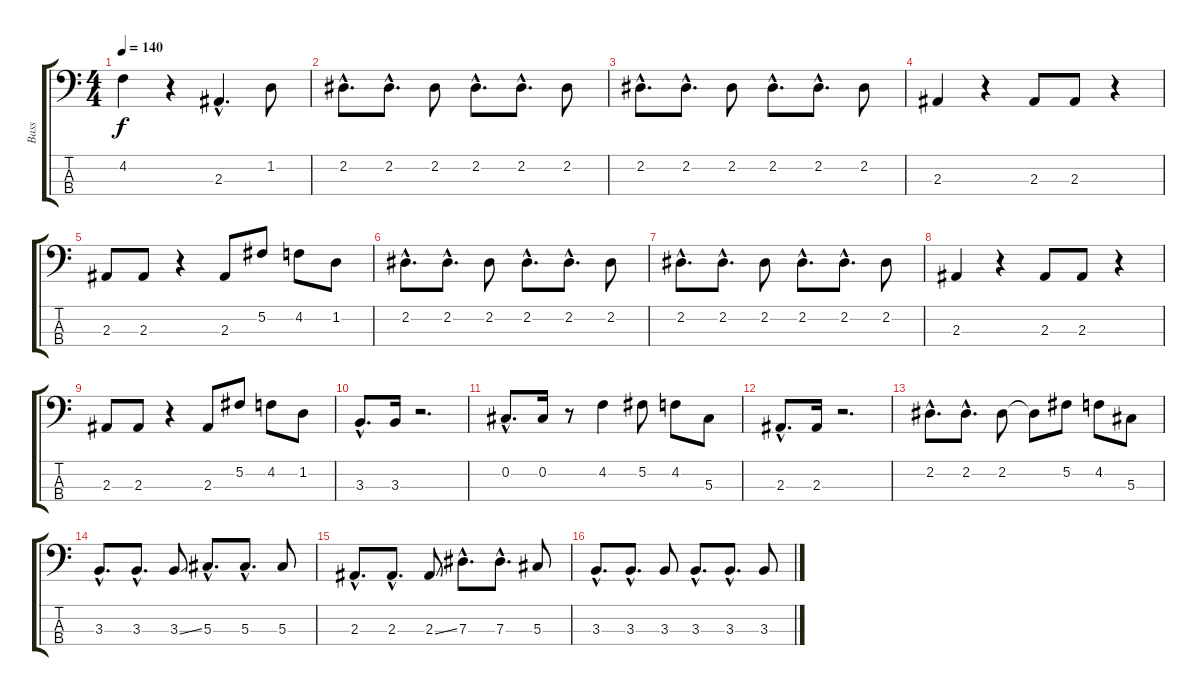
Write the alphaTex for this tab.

\track ("Bass" "Bass") {instrument electricbasspick}
\staff {score tabs}
\tuning (Gb2 Db2 Ab1 Eb1) {hide}
\ts (4 4)
\tempo 140
\clef f4
\ks c
4.2.4{dy f} r.4 2.3{hac}.4{d} 1.2.8 |
2.2{hac}.8{d} 2.2{hac}.8{d} 2.2.8 2.2{hac}.8{d} 2.2{hac}.8{d} 2.2.8 |
2.2{hac}.8{d} 2.2{hac}.8{d} 2.2.8 2.2{hac}.8{d} 2.2{hac}.8{d} 2.2.8 |
2.3.4 r.4 2.3.8 2.3.8 r.4 |
2.3.8 2.3.8 r.4 2.3.8 5.2.8 4.2.8 1.2.8 |
2.2{hac}.8{d} 2.2{hac}.8{d} 2.2.8 2.2{hac}.8{d} 2.2{hac}.8{d} 2.2.8 |
2.2{hac}.8{d} 2.2{hac}.8{d} 2.2.8 2.2{hac}.8{d} 2.2{hac}.8{d} 2.2.8 |
2.3.4 r.4 2.3.8 2.3.8 r.4 |
2.3.8 2.3.8 r.4 2.3.8 5.2.8 4.2.8 1.2.8 |
3.3{hac}.8{d} 3.3.16 r.2{d} |
0.2{hac}.8{d} 0.2.16 r.8 4.2.4 5.2.8 4.2.8 5.3.8 |
2.3{hac}.8{d} 2.3.16 r.2{d} |
2.2{hac}.8{d} 2.2{hac}.8{d} 2.2.8 2.2{t}.8 5.2.8 4.2.8 5.3.8 |
3.3{hac}.8{d} 3.3{hac}.8{d} 3.3{ss}.8 5.3{hac}.8{d} 5.3{hac}.8{d} 5.3.8 |
2.3{hac}.8{d} 2.3{hac}.8{d} 2.3{ss}.8 7.3{hac}.8{d} 7.3{hac}.8{d} 5.3.8 |
3.3{hac}.8{d} 3.3{hac}.8{d} 3.3.8 3.3{hac}.8{d} 3.3{hac}.8{d} 3.3.8
